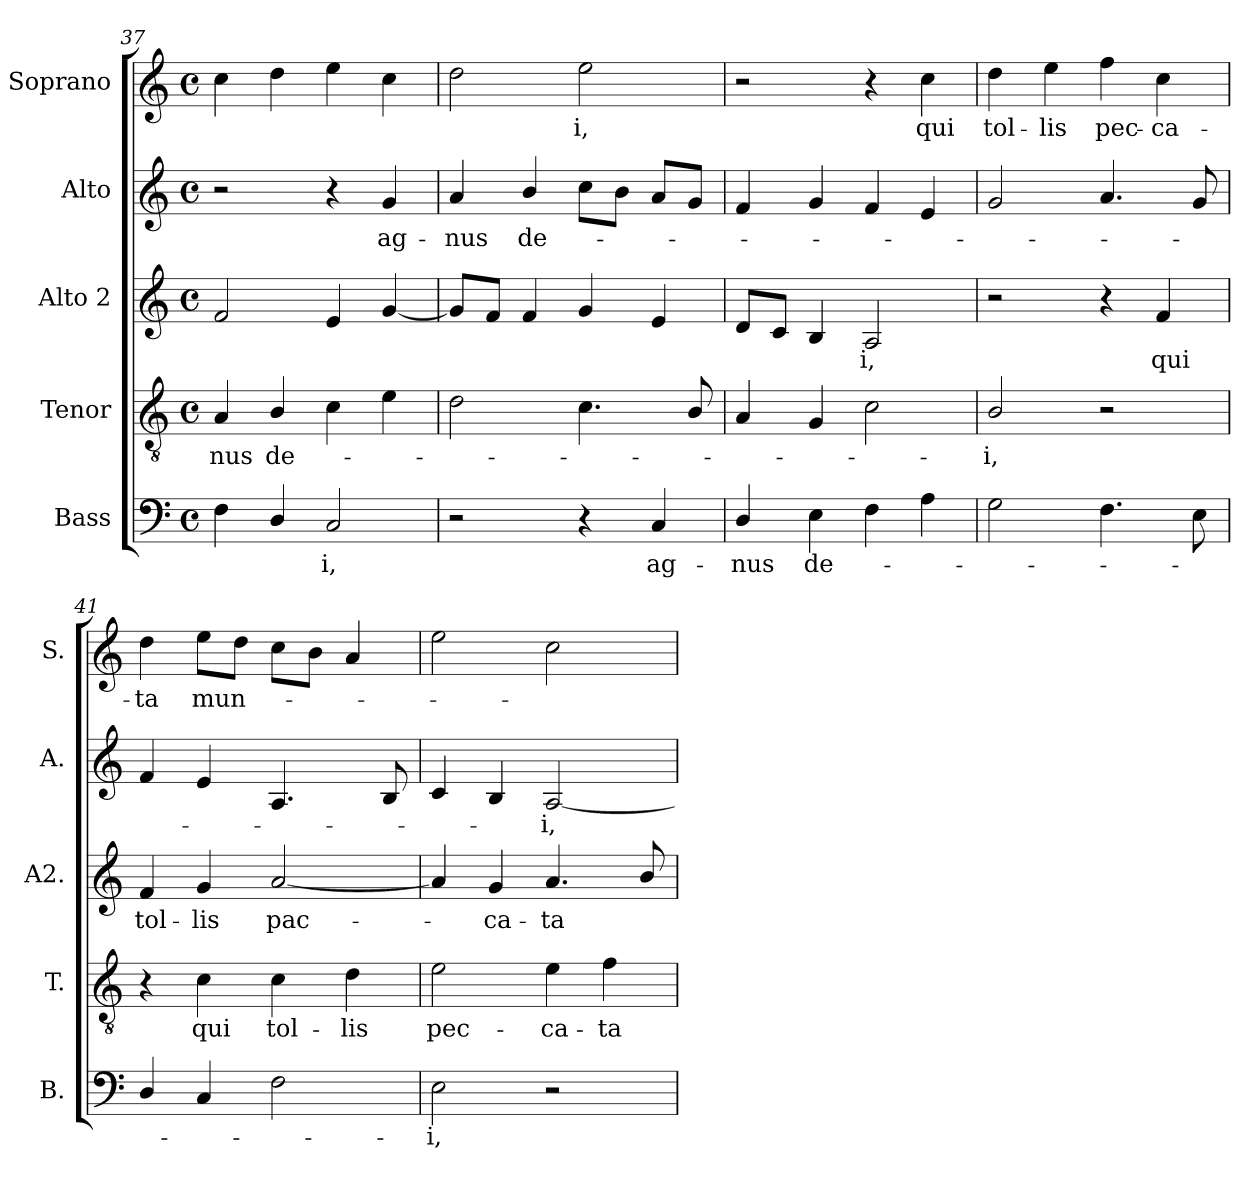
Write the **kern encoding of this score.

**kern	**text	**kern	**text	**kern	**text	**kern	**text	**kern	**text
*part5	*part5	*part4	*part4	*part3	*part3	*part2	*part2	*part1	*part1
*staff5	*staff5	*staff4	*staff4	*staff3	*staff3	*staff2	*staff2	*staff1	*staff1
*I"Bass	*	*I"Tenor	*	*I"Alto 2	*	*I"Alto	*	*I"Soprano	*
*I'B.	*	*I'T.	*	*I'A2.	*	*I'A.	*	*I'S.	*
*clefF4	*	*clefGv2	*	*clefG2	*	*clefG2	*	*clefG2	*
*	*	*ITrd7c12	*	*	*	*	*	*	*
*k[]	*	*k[]	*	*k[]	*	*k[]	*	*k[]	*
*C:	*	*C:	*	*C:	*	*C:	*	*C:	*
*M4/4	*	*M4/4	*	*M4/4	*	*M4/4	*	*M4/4	*
*met(c)	*	*met(c)	*	*met(c)	*	*met(c)	*	*met(c)	*
=37	=37	=37	=37	=37	=37	=37	=37	=37	=37
!	!	!	!LO:LY:b:color=#000000	!	!	!	!	!	!
4Fi\	.	4AAi/	-nus	2fi/	.	2r	.	4cci\	.
!	!	!	!LO:LY:b:color=#000000	!	!	!	!	!	!
4Di/	.	4BBi/	de-	.	.	.	.	4ddi\	.
!	!LO:LY:b:color=#000000	!	!	!	!	!	!	!	!
2Ci/	-i,	4Ci\	.	4ei/	.	4r	.	4eei\	.
!	!	!	!	!	!	!	!LO:LY:b:color=#000000	!	!
.	.	4Ei\	.	[4gi/	.	4gi/	ag-	4cci\	.
=38	=38	=38	=38	=38	=38	=38	=38	=38	=38
!	!	!	!	!	!	!	!LO:LY:b:color=#000000	!	!
2r	.	2Di\	.	8gi/L]	.	4ai/	-nus	2ddi\	.
.	.	.	.	8fi/J	.	.	.	.	.
!	!	!	!	!	!	!	!LO:LY:b:color=#000000	!	!
.	.	.	.	4fi/	.	4bi/	de-	.	.
!	!	!	!	!	!	!	!	!	!LO:LY:b:color=#000000
4r	.	4.Ci\	.	4gi/	.	8cci\L	.	2eei\	-i,
.	.	.	.	.	.	8bi\J	.	.	.
!	!LO:LY:b:color=#000000	!	!	!	!	!	!	!	!
4Ci/	ag-	.	.	4ei/	.	8ai/L	.	.	.
.	.	8BBi/	.	.	.	8gi/J	.	.	.
!!LO:PB:g=z
=39	=39	=39	=39	=39	=39	=39	=39	=39	=39
!	!LO:LY:b:color=#000000	!	!	!	!	!	!	!	!
4Di/	-nus	4AAi/	.	8di/L	.	4fi/	.	2r	.
.	.	.	.	8ci/J	.	.	.	.	.
!	!LO:LY:b:color=#000000	!	!	!	!	!	!	!	!
4Ei\	de-	4GGi/	.	4Bi/	.	4gi/	.	.	.
!	!	!	!	!	!LO:LY:b:color=#000000	!	!	!	!
4Fi\	.	2Ci\	.	2Ai/	-i,	4fi/	.	4r	.
!	!	!	!	!	!	!	!	!	!LO:LY:b:color=#000000
4Ai\	.	.	.	.	.	4ei/	.	4cci\	qui
=40	=40	=40	=40	=40	=40	=40	=40	=40	=40
!	!	!	!LO:LY:b:color=#000000	!	!	!	!	!	!
!	!	!	!	!	!	!	!	!	!LO:LY:b:color=#000000
2Gi\	.	2BBi/	-i,	2r	.	2gi/	.	4ddi\	tol-
!	!	!	!	!	!	!	!	!	!LO:LY:b:color=#000000
.	.	.	.	.	.	.	.	4eei\	-lis
!	!	!	!	!	!	!	!	!	!LO:LY:b:color=#000000
4.Fi\	.	2r	.	4r	.	4.ai/	.	4ffi\	pec-
!	!	!	!	!	!LO:LY:b:color=#000000	!	!	!	!
!	!	!	!	!	!	!	!	!	!LO:LY:b:color=#000000
.	.	.	.	4fi/	qui	.	.	4cci\	-ca-
8Ei\	.	.	.	.	.	8gi/	.	.	.
=41	=41	=41	=41	=41	=41	=41	=41	=41	=41
!	!	!	!	!	!LO:LY:b:color=#000000	!	!	!	!
!	!	!	!	!	!	!	!	!	!LO:LY:b:color=#000000
4Di/	.	4r	.	4fi/	tol-	4fi/	.	4ddi\	-ta
!	!	!	!LO:LY:b:color=#000000	!	!	!	!	!	!
!	!	!	!	!	!LO:LY:b:color=#000000	!	!	!	!
!	!	!	!	!	!	!	!	!	!LO:LY:b:color=#000000
4Ci/	.	4Ci\	qui	4gi/	-lis	4ei/	.	8eei\L	mun-
.	.	.	.	.	.	.	.	8ddi\J	.
!	!	!	!LO:LY:b:color=#000000	!	!	!	!	!	!
!	!	!	!	!	!LO:LY:b:color=#000000	!	!	!	!
2Fi\	.	4Ci\	tol-	[2ai/	pac-	4.Ai/	.	8cci\L	.
.	.	.	.	.	.	.	.	8bi\J	.
!	!	!	!LO:LY:b:color=#000000	!	!	!	!	!	!
.	.	4Di\	-lis	.	.	.	.	4ai/	.
.	.	.	.	.	.	8Bi/	.	.	.
=42	=42	=42	=42	=42	=42	=42	=42	=42	=42
!	!LO:LY:b:color=#000000	!	!	!	!	!	!	!	!
!	!	!	!LO:LY:b:color=#000000	!	!	!	!	!	!
2Ei\	-i,	2Ei\	pec-	4ai/]	.	4ci/	.	2eei\	.
!	!	!	!	!	!LO:LY:b:color=#000000	!	!	!	!
.	.	.	.	4gi/	-ca-	4Bi/	.	.	.
!	!	!	!LO:LY:b:color=#000000	!	!	!	!	!	!
!	!	!	!	!	!LO:LY:b:color=#000000	!	!	!	!
!	!	!	!	!	!	!	!LO:LY:b:color=#000000	!	!
2r	.	4Ei\	-ca-	4.ai/	-ta	[2Ai/	-i,	2cci\	.
!	!	!	!LO:LY:b:color=#000000	!	!	!	!	!	!
.	.	4Fi\	-ta	.	.	.	.	.	.
.	.	.	.	8bi/	.	.	.	.	.
=	=	=	=	=	=	=	=	=	=
*-	*-	*-	*-	*-	*-	*-	*-	*-	*-
